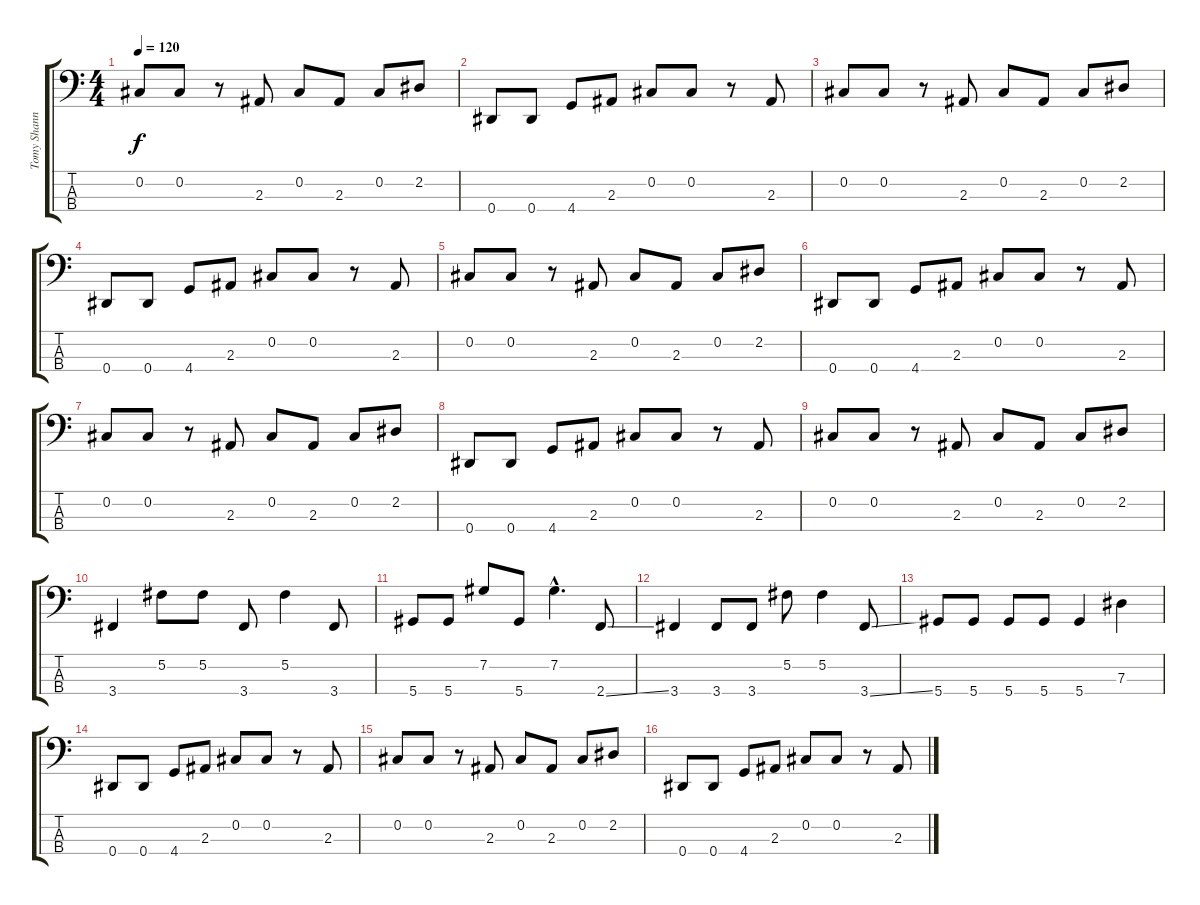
\track ("Tomy Shannon" "Tomy Shann") {instrument electricbassfinger}
\staff {score tabs}
\tuning (Gb2 Db2 Ab1 Eb1) {hide}
\ts (4 4)
\tempo 120
\clef f4
\ks c
0.2.8{dy f} 0.2.8 r.8 2.3.8 0.2.8 2.3.8 0.2.8 2.2.8 |
0.4.8 0.4.8 4.4.8 2.3.8 0.2.8 0.2.8 r.8 2.3.8 |
0.2.8 0.2.8 r.8 2.3.8 0.2.8 2.3.8 0.2.8 2.2.8 |
0.4.8 0.4.8 4.4.8 2.3.8 0.2.8 0.2.8 r.8 2.3.8 |
0.2.8 0.2.8 r.8 2.3.8 0.2.8 2.3.8 0.2.8 2.2.8 |
0.4.8 0.4.8 4.4.8 2.3.8 0.2.8 0.2.8 r.8 2.3.8 |
0.2.8 0.2.8 r.8 2.3.8 0.2.8 2.3.8 0.2.8 2.2.8 |
0.4.8 0.4.8 4.4.8 2.3.8 0.2.8 0.2.8 r.8 2.3.8 |
0.2.8 0.2.8 r.8 2.3.8 0.2.8 2.3.8 0.2.8 2.2.8 |
3.4.4 5.2.8 5.2.8 3.4.8 5.2.4 3.4.8 |
5.4.8 5.4.8 7.2.8 5.4.8 7.2{hac}.4{d} 2.4{ss}.8 |
3.4.4 3.4.8 3.4.8 5.2.8 5.2.4 3.4{ss}.8 |
5.4.8 5.4.8 5.4.8 5.4.8 5.4.4 7.3.4 |
0.4.8 0.4.8 4.4.8 2.3.8 0.2.8 0.2.8 r.8 2.3.8 |
0.2.8 0.2.8 r.8 2.3.8 0.2.8 2.3.8 0.2.8 2.2.8 |
0.4.8 0.4.8 4.4.8 2.3.8 0.2.8 0.2.8 r.8 2.3.8
